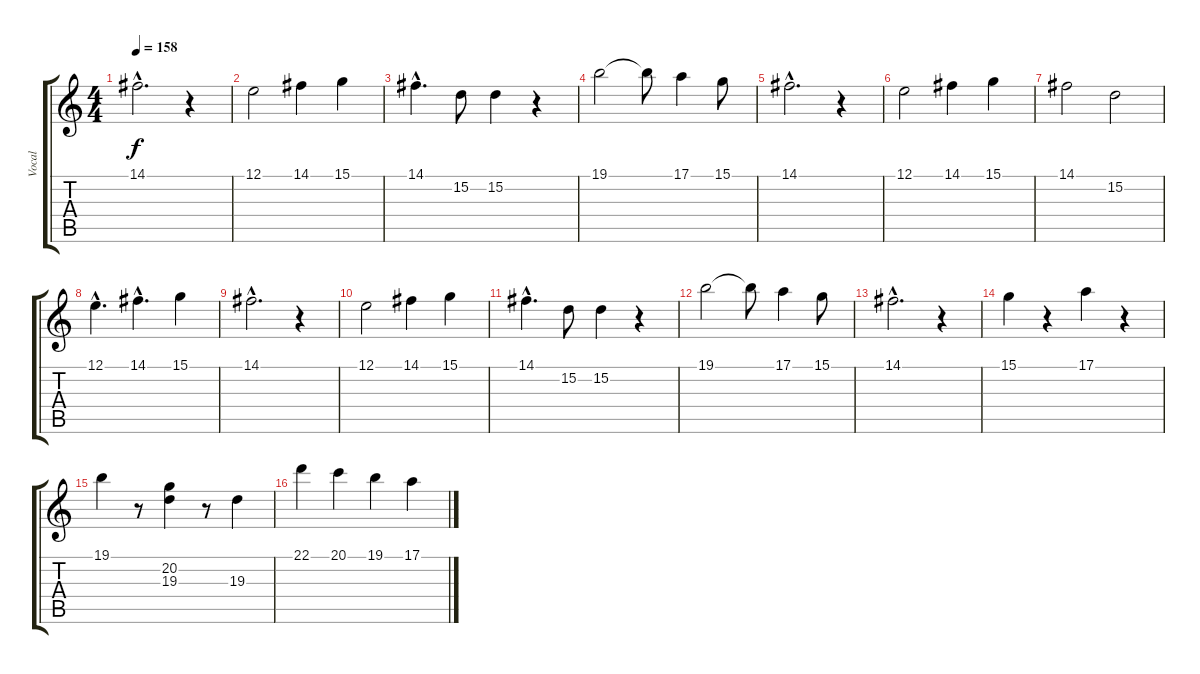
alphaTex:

\track ("Vocal" "Vocal") {instrument synthvoice}
\staff {score tabs}
\tuning (E4 B3 G3 D3 A2 E2) {hide}
\ts (4 4)
\tempo 158
\clef g2
\ks c
14.1{hac}.2{d dy f} r.4 |
12.1.2 14.1.4 15.1.4 |
14.1{hac}.4{d} 15.2.8 15.2.4 r.4 |
19.1.2 19.1{t}.8 17.1.4 15.1.8 |
14.1{hac}.2{d} r.4 |
12.1.2 14.1.4 15.1.4 |
14.1.2 15.2.2 |
12.1{hac}.4{d} 14.1{hac}.4{d} 15.1.4 |
14.1{hac}.2{d} r.4 |
12.1.2 14.1.4 15.1.4 |
14.1{hac}.4{d} 15.2.8 15.2.4 r.4 |
19.1.2 19.1{t}.8 17.1.4 15.1.8 |
14.1{hac}.2{d} r.4 |
15.1.4 r.4 17.1.4 r.4 |
19.1.4 r.8 (20.2 19.3).4 r.8 19.3.4 |
22.1.4 20.1.4 19.1.4 17.1.4
